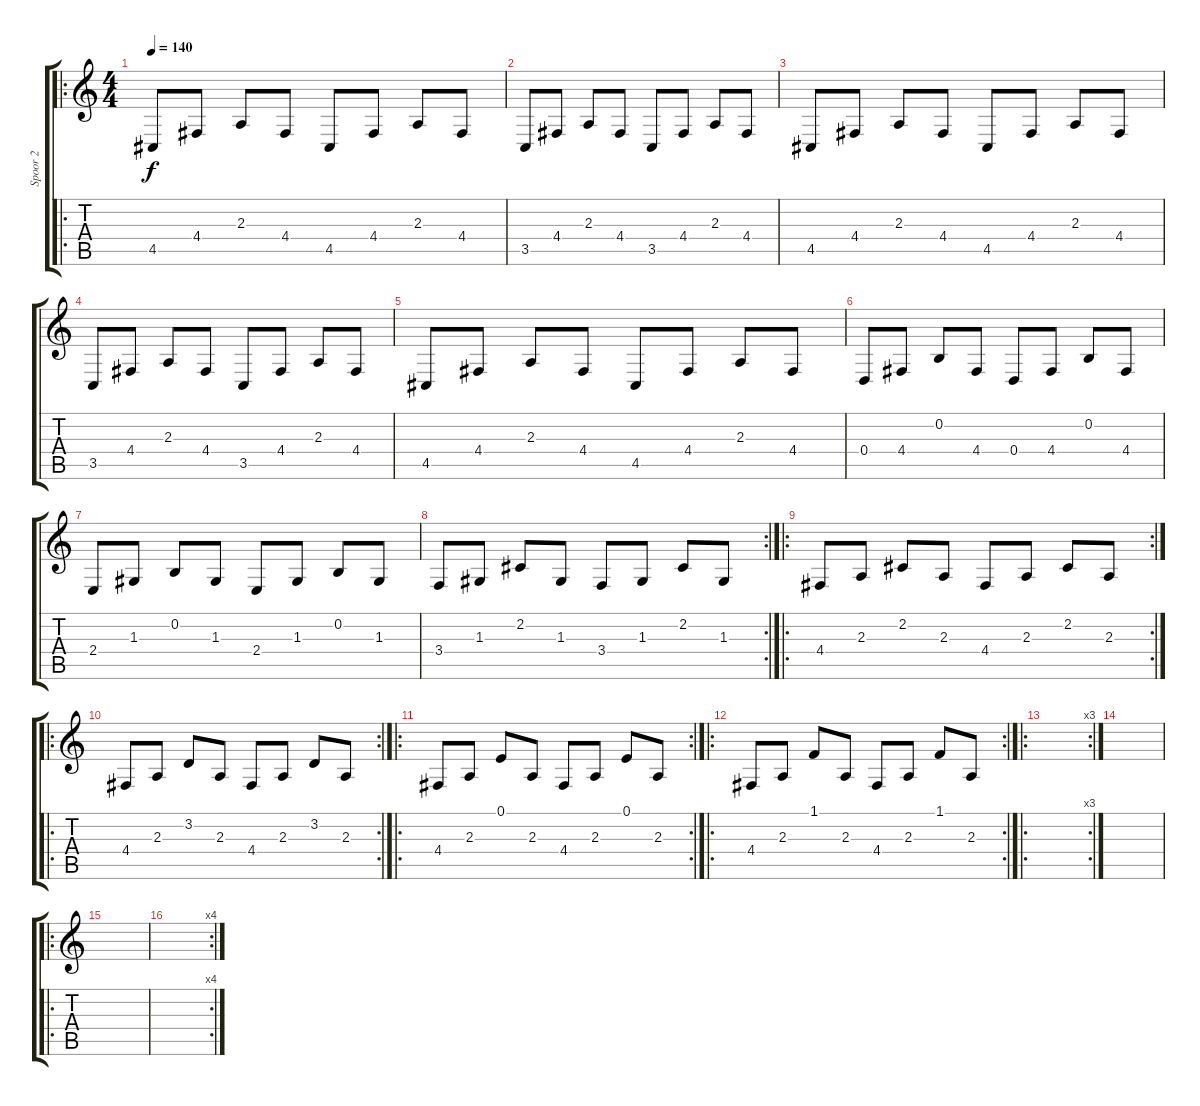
\track ("Spoor 2" "Spoor 2") {instrument brightacousticpiano}
\staff {score tabs}
\tuning (E4 B3 G3 D3 A2 D2) {hide}
\ro
\ts (4 4)
\tempo 140
\clef g2
\ks c
4.5.8{dy f instrument brightacousticpiano} 4.4.8 2.3.8 4.4.8 4.5.8 4.4.8 2.3.8 4.4.8 |
3.5.8 4.4.8 2.3.8 4.4.8 3.5.8 4.4.8 2.3.8 4.4.8 |
4.5.8 4.4.8 2.3.8 4.4.8 4.5.8 4.4.8 2.3.8 4.4.8 |
3.5.8 4.4.8 2.3.8 4.4.8 3.5.8 4.4.8 2.3.8 4.4.8 |
4.5.8 4.4.8 2.3.8 4.4.8 4.5.8 4.4.8 2.3.8 4.4.8 |
0.4.8 4.4.8 0.2.8 4.4.8 0.4.8 4.4.8 0.2.8 4.4.8 |
2.4.8 1.3.8 0.2.8 1.3.8 2.4.8 1.3.8 0.2.8 1.3.8 |
\rc 2
3.4.8 1.3.8 2.2.8 1.3.8 3.4.8 1.3.8 2.2.8 1.3.8 |
\ro
\rc 2
4.4.8 2.3.8 2.2.8 2.3.8 4.4.8 2.3.8 2.2.8 2.3.8 |
\ro
\rc 2
4.4.8 2.3.8 3.2.8 2.3.8 4.4.8 2.3.8 3.2.8 2.3.8 |
\ro
\rc 2
4.4.8 2.3.8 0.1.8 2.3.8 4.4.8 2.3.8 0.1.8 2.3.8 |
\ro
\rc 2
4.4.8 2.3.8 1.1.8 2.3.8 4.4.8 2.3.8 1.1.8 2.3.8 |
\ro
\rc 3
|
|
\ro
|
\rc 4
